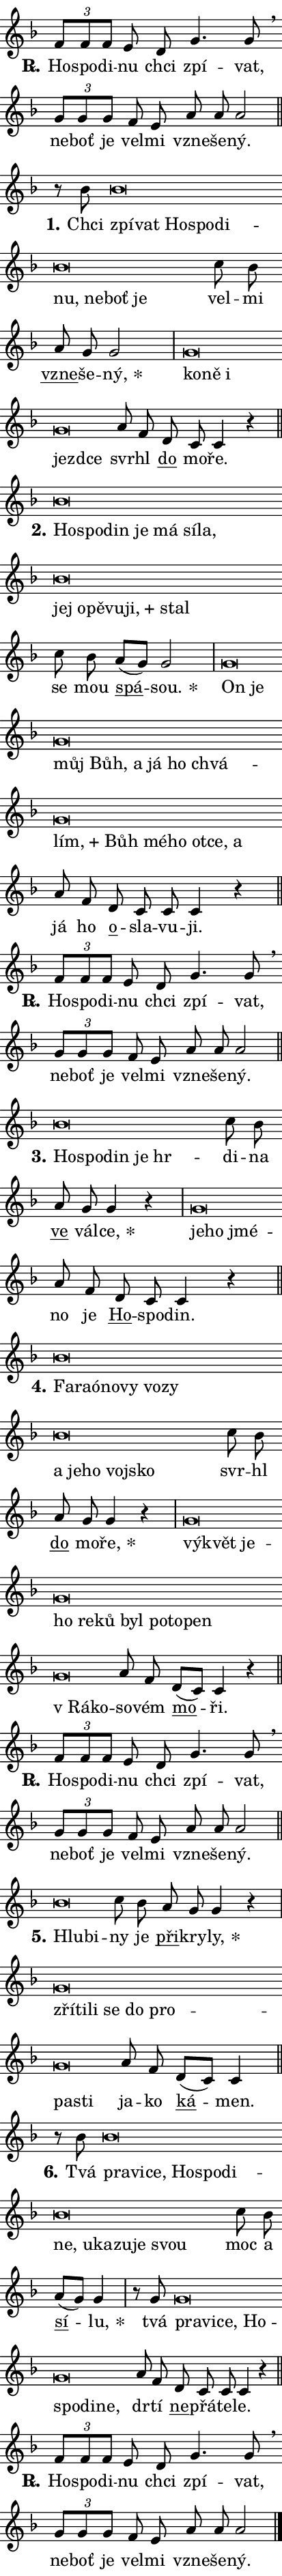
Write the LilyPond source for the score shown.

\version "2.22.1"
\header { tagline = "" }
\paper {
  indent = 0\cm
  top-margin = 0\cm
  right-margin = 0\cm
  bottom-margin = 0\cm
  left-margin = 0\cm
  paper-width = 7\cm
  page-breaking = #ly:one-page-breaking
  system-system-spacing.basic-distance = #11
  score-system-spacing.basic-distance = #11
  ragged-last = ##f
}


%% Author: Thomas Morley
%% https://lists.gnu.org/archive/html/lilypond-user/2020-05/msg00002.html
#(define (line-position grob)
"Returns position of @var[grob} in current system:
   @code{'start}, if at first time-step
   @code{'end}, if at last time-step
   @code{'middle} otherwise
"
  (let* ((col (ly:item-get-column grob))
         (ln (ly:grob-object col 'left-neighbor))
         (rn (ly:grob-object col 'right-neighbor))
         (col-to-check-left (if (ly:grob? ln) ln col))
         (col-to-check-right (if (ly:grob? rn) rn col))
         (break-dir-left
           (and
             (ly:grob-property col-to-check-left 'non-musical #f)
             (ly:item-break-dir col-to-check-left)))
         (break-dir-right
           (and
             (ly:grob-property col-to-check-right 'non-musical #f)
             (ly:item-break-dir col-to-check-right))))
        (cond ((eqv? 1 break-dir-left) 'start)
              ((eqv? -1 break-dir-right) 'end)
              (else 'middle))))

#(define (tranparent-at-line-position vctor)
  (lambda (grob)
  "Relying on @code{line-position} select the relevant enry from @var{vctor}.
Used to determine transparency,"
    (case (line-position grob)
      ((end) (not (vector-ref vctor 0)))
      ((middle) (not (vector-ref vctor 1)))
      ((start) (not (vector-ref vctor 2))))))

noteHeadBreakVisibility =
#(define-music-function (break-visibility)(vector?)
"Makes @code{NoteHead}s transparent relying on @var{break-visibility}"
#{
  \override NoteHead.transparent =
    #(tranparent-at-line-position break-visibility)
#})

#(define delete-ledgers-for-transparent-note-heads
  (lambda (grob)
    "Reads whether a @code{NoteHead} is transparent.
If so this @code{NoteHead} is removed from @code{'note-heads} from
@var{grob}, which is supposed to be @code{LedgerLineSpanner}.
As a result ledgers are not printed for this @code{NoteHead}"
    (let* ((nhds-array (ly:grob-object grob 'note-heads))
           (nhds-list
             (if (ly:grob-array? nhds-array)
                 (ly:grob-array->list nhds-array)
                 '()))
           ;; Relies on the transparent-property being done before
           ;; Staff.LedgerLineSpanner.after-line-breaking is executed.
           ;; This is fragile ...
           (to-keep
             (remove
               (lambda (nhd)
                 (ly:grob-property nhd 'transparent #f))
               nhds-list)))
      ;; TODO find a better method to iterate over grob-arrays, similiar
      ;; to filter/remove etc for lists
      ;; For now rebuilt from scratch
      (set! (ly:grob-object grob 'note-heads)  '())
      (for-each
        (lambda (nhd)
          (ly:pointer-group-interface::add-grob grob 'note-heads nhd))
        to-keep))))

hideNotes = {
  \noteHeadBreakVisibility #begin-of-line-visible
}
unHideNotes = {
  \noteHeadBreakVisibility #all-visible
}

% work-around for resetting accidentals
% https://lilypond.org/doc/v2.23/Documentation/notation/displaying-rhythms#unmetered-music
cadenzaMeasure = {
  \cadenzaOff
  \partial 1024 s1024
  \cadenzaOn
}

#(define-markup-command (accent layout props text) (markup?)
  "Underline accented syllable"
  (interpret-markup layout props
    #{\markup \override #'(offset . 4.3) \underline { #text }#}))

responsum = \markup \concat {
  "R" \hspace #-1.05 \path #0.1 #'((moveto 0 0.07) (lineto 0.9 0.8)) \hspace #0.05 "."
}

\layout {
    \context {
        \Staff
        \remove "Time_signature_engraver"
        \override LedgerLineSpanner.after-line-breaking = #delete-ledgers-for-transparent-note-heads
    }
    \context {
        \Voice {
            \override NoteHead.output-attributes = #'((class . "notehead"))
            \override Hairpin.height = #0.55
        }
    }
    \context {
        \Lyrics {
            \override StanzaNumber.output-attributes = #'((class . "stanzanumber"))
            \override LyricSpace.minimum-distance = #0.9
            \override LyricText.font-name = #"TeX Gyre Schola"
            \override LyricText.font-size = 1
            \override StanzaNumber.font-name = #"TeX Gyre Schola Bold"
            \override StanzaNumber.font-size = 1
        }
    }
}

% magnetic-lyrics.ily
%
%   written by
%     Jean Abou Samra <jean@abou-samra.fr>
%     Werner Lemberg <wl@gnu.org>
%
%   adapted by
%     Jiri Hon <jiri.hon@gmail.com>
%
% Version 2022-Apr-15

% https://www.mail-archive.com/lilypond-user@gnu.org/msg149350.html

#(define (Left_hyphen_pointer_engraver context)
   "Collect syllable-hyphen-syllable occurrences in lyrics and store
them in properties.  This engraver only looks to the left.  For
example, if the lyrics input is @code{foo -- bar}, it does the
following.

@itemize @bullet
@item
Set the @code{text} property of the @code{LyricHyphen} grob between
@q{foo} and @q{bar} to @code{foo}.

@item
Set the @code{left-hyphen} property of the @code{LyricText} grob with
text @q{foo} to the @code{LyricHyphen} grob between @q{foo} and
@q{bar}.
@end itemize

Use this auxiliary engraver in combination with the
@code{lyric-@/text::@/apply-@/magnetic-@/offset!} hook."
   (let ((hyphen #f)
         (text #f))
     (make-engraver
      (acknowledgers
       ((lyric-syllable-interface engraver grob source-engraver)
        (set! text grob)))
      (end-acknowledgers
       ((lyric-hyphen-interface engraver grob source-engraver)
        ;(when (not (grob::has-interface grob 'lyric-space-interface))
          (set! hyphen grob)));)
      ((stop-translation-timestep engraver)
       (when (and text hyphen)
         (ly:grob-set-object! text 'left-hyphen hyphen))
       (set! text #f)
       (set! hyphen #f)))))

#(define (lyric-text::apply-magnetic-offset! grob)
   "If the space between two syllables is less than the value in
property @code{LyricText@/.details@/.squash-threshold}, move the right
syllable to the left so that it gets concatenated with the left
syllable.

Use this function as a hook for
@code{LyricText@/.after-@/line-@/breaking} if the
@code{Left_@/hyphen_@/pointer_@/engraver} is active."
   (let ((hyphen (ly:grob-object grob 'left-hyphen #f)))
     (when hyphen
       (let ((left-text (ly:spanner-bound hyphen LEFT)))
         (when (grob::has-interface left-text 'lyric-syllable-interface)
           (let* ((common (ly:grob-common-refpoint grob left-text X))
                  (this-x-ext (ly:grob-extent grob common X))
                  (left-x-ext
                   (begin
                     ;; Trigger magnetism for left-text.
                     (ly:grob-property left-text 'after-line-breaking)
                     (ly:grob-extent left-text common X)))
                  ;; `delta` is the gap width between two syllables.
                  (delta (- (interval-start this-x-ext)
                            (interval-end left-x-ext)))
                  (details (ly:grob-property grob 'details))
                  (threshold (assoc-get 'squash-threshold details 0.2)))
             (when (< delta threshold)
               (let* (;; We have to manipulate the input text so that
                      ;; ligatures crossing syllable boundaries are not
                      ;; disabled.  For languages based on the Latin
                      ;; script this is essentially a beautification.
                      ;; However, for non-Western scripts it can be a
                      ;; necessity.
                      (lt (ly:grob-property left-text 'text))
                      (rt (ly:grob-property grob 'text))
                      (is-space (grob::has-interface hyphen 'lyric-space-interface))
                      (space (if is-space " " ""))
                      (space-markup (grob-interpret-markup grob " "))
                      (space-size (interval-length (ly:stencil-extent space-markup X)))
                      (extra-delta (if is-space space-size 0))
                      ;; Append new syllable.
                      (ltrt-space (if (and (string? lt) (string? rt))
                                (string-append lt space rt)
                                (make-concat-markup (list lt space rt))))
                      ;; Right-align `ltrt` to the right side.
                      (ltrt-space-markup (grob-interpret-markup
                               grob
                               (make-translate-markup
                                (cons (interval-length this-x-ext) 0)
                                (make-right-align-markup ltrt-space)))))
                 (begin
                   ;; Don't print `left-text`.
                   (ly:grob-set-property! left-text 'stencil #f)
                   ;; Set text and stencil (which holds all collected
                   ;; syllables so far) and shift it to the left.
                   (ly:grob-set-property! grob 'text ltrt-space)
                   (ly:grob-set-property! grob 'stencil ltrt-space-markup)
                   (ly:grob-translate-axis! grob (- (- delta extra-delta)) X))))))))))


#(define (lyric-hyphen::displace-bounds-first grob)
   ;; Make very sure this callback isn't triggered too early.
   (let ((left (ly:spanner-bound grob LEFT))
         (right (ly:spanner-bound grob RIGHT)))
     (ly:grob-property left 'after-line-breaking)
     (ly:grob-property right 'after-line-breaking)
     (ly:lyric-hyphen::print grob)))

squashThreshold = #0.4

\layout {
  \context {
    \Lyrics
    \consists #Left_hyphen_pointer_engraver
    \override LyricText.after-line-breaking =
      #lyric-text::apply-magnetic-offset!
    \override LyricHyphen.stencil = #lyric-hyphen::displace-bounds-first
    \override LyricText.details.squash-threshold = \squashThreshold
    \override LyricHyphen.minimum-distance = 0
    \override LyricHyphen.minimum-length = \squashThreshold
  }
}

squash = \override LyricText.details.squash-threshold = 9999
unSquash = \override LyricText.details.squash-threshold = \squashThreshold

left = \override LyricText.self-alignment-X = #LEFT
unLeft = \revert LyricText.self-alignment-X

starOffset = #(lambda (grob) 
                (let ((x_offset (ly:self-alignment-interface::aligned-on-x-parent grob)))
                  (if (= x_offset 0) 0 (+ x_offset 1.2))))

star = #(define-music-function (syllable)(string?)
"Append star separator at the end of a syllable"
#{
  \once \override LyricText.X-offset = #starOffset
  \lyricmode { \markup {
    #syllable
    \override #'((font-name . "TeX Gyre Schola Bold")) \hspace #0.2 \lower #0.65 \larger "*"
  } }
#})

starAccent = #(define-music-function (syllable)(string?)
"Append star separator at the end of a syllable and make accent"
#{
  \once \override LyricText.X-offset = #starOffset
  \lyricmode { \markup {
    \accent #syllable
    \override #'((font-name . "TeX Gyre Schola Bold")) \hspace #0.2 \lower #0.65 \larger "*"
  } }
#})

breath = #(define-music-function (syllable)(string?)
"Append breathing indicator at the end of a syllable"
#{
  \lyricmode { \markup { #syllable "+" } }
#})

optionalBreath = #(define-music-function (syllable)(string?)
"Append optional breathing indicator at the end of a syllable"
#{
  \lyricmode { \markup { #syllable "(+)" } }
#})


\score {
    <<
        \new Voice = "melody" { \cadenzaOn \key f \major \relative { \tuplet 3/2 { f'8[ f f] } e d g4. g8 \breathe \bar "" \tuplet 3/2 { g[ g g] } \bar "" f e \bar "" a a a2 \cadenzaMeasure \bar "||" \break }
\relative { r8 bes'8 bes\breve*1/16 \hideNotes \breve*1/16 \bar "" \breve*1/16 \bar "" \breve*1/16 \bar "" \breve*1/16 \bar "" \breve*1/16 \bar "" \breve*1/16 \bar "" \breve*1/16 \breve*1/16 \bar "" \unHideNotes c8 bes \bar "" a g g2 \cadenzaMeasure \bar "|" g\breve*1/16 \hideNotes \breve*1/16 \bar "" \breve*1/16 \bar "" \breve*1/16 \breve*1/16 \bar "" \unHideNotes a8 f \bar "" d c c4 r \cadenzaMeasure \bar "||" \break }
\relative { bes'\breve*1/16 \hideNotes \breve*1/16 \bar "" \breve*1/16 \bar "" \breve*1/16 \bar "" \breve*1/16 \bar "" \breve*1/16 \bar "" \breve*1/16 \bar "" \breve*1/16 \bar "" \breve*1/16 \bar "" \breve*1/16 \bar "" \breve*1/16 \bar "" \breve*1/16 \breve*1/16 \bar "" \unHideNotes c8 bes \bar "" a[( g)] g2 \cadenzaMeasure \bar "|" g\breve*1/16 \hideNotes \breve*1/16 \bar "" \breve*1/16 \bar "" \breve*1/16 \bar "" \breve*1/16 \bar "" \breve*1/16 \bar "" \breve*1/16 \bar "" \breve*1/16 \bar "" \breve*1/16 \bar "" \breve*1/16 \bar "" \breve*1/16 \bar "" \breve*1/16 \bar "" \breve*1/16 \bar "" \breve*1/16 \breve*1/16 \bar "" \unHideNotes a8 f \bar "" d c c c4 r \cadenzaMeasure \bar "||" \break }
\relative { \tuplet 3/2 { f'8[ f f] } e d g4. g8 \breathe \bar "" \tuplet 3/2 { g[ g g] } \bar "" f e \bar "" a a a2 \cadenzaMeasure \bar "||" \break }
\relative { bes'\breve*1/16 \hideNotes \breve*1/16 \bar "" \breve*1/16 \bar "" \breve*1/16 \breve*1/16 \bar "" \unHideNotes c8 bes \bar "" a g g4 r \cadenzaMeasure \bar "|" g\breve*1/16 \hideNotes \breve*1/16 \breve*1/16 \bar "" \unHideNotes a8 f \bar "" d c c4 r \cadenzaMeasure \bar "||" \break }
\relative { bes'\breve*1/16 \hideNotes \breve*1/16 \bar "" \breve*1/16 \bar "" \breve*1/16 \bar "" \breve*1/16 \bar "" \breve*1/16 \bar "" \breve*1/16 \bar "" \breve*1/16 \bar "" \breve*1/16 \bar "" \breve*1/16 \breve*1/16 \bar "" \unHideNotes c8 bes \bar "" a g g4 r \cadenzaMeasure \bar "|" g\breve*1/16 \hideNotes \breve*1/16 \bar "" \breve*1/16 \bar "" \breve*1/16 \bar "" \breve*1/16 \bar "" \breve*1/16 \bar "" \breve*1/16 \bar "" \breve*1/16 \bar "" \breve*1/16 \bar "" \breve*1/16 \bar "" \breve*1/16 \breve*1/16 \bar "" \unHideNotes a8 f \bar "" d[( c)] c4 r \cadenzaMeasure \bar "||" \break }
\relative { \tuplet 3/2 { f'8[ f f] } e d g4. g8 \breathe \bar "" \tuplet 3/2 { g[ g g] } \bar "" f e \bar "" a a a2 \cadenzaMeasure \bar "||" \break }
\relative { bes'\breve*1/16 \hideNotes \breve*1/16 \bar "" \unHideNotes c8 bes \bar "" a g g4 r \cadenzaMeasure \bar "|" g\breve*1/16 \hideNotes \breve*1/16 \bar "" \breve*1/16 \bar "" \breve*1/16 \bar "" \breve*1/16 \bar "" \breve*1/16 \bar "" \breve*1/16 \breve*1/16 \bar "" \unHideNotes a8 f \bar "" d[( c)] c4 \cadenzaMeasure \bar "||" \break }
\relative { r8 bes'8 bes\breve*1/16 \hideNotes \breve*1/16 \bar "" \breve*1/16 \bar "" \breve*1/16 \bar "" \breve*1/16 \bar "" \breve*1/16 \bar "" \breve*1/16 \bar "" \breve*1/16 \bar "" \breve*1/16 \bar "" \breve*1/16 \bar "" \breve*1/16 \breve*1/16 \bar "" \unHideNotes c8 bes \bar "" a[( g)] g4 \cadenzaMeasure \bar "|" r8 g8 g\breve*1/16 \hideNotes \breve*1/16 \bar "" \breve*1/16 \bar "" \breve*1/16 \bar "" \breve*1/16 \bar "" \breve*1/16 \breve*1/16 \bar "" \unHideNotes a8 f \bar "" d c c c4 r \cadenzaMeasure \bar "||" \break }
\relative { \tuplet 3/2 { f'8[ f f] } e d g4. g8 \breathe \bar "" \tuplet 3/2 { g[ g g] } \bar "" f e \bar "" a a a2 \cadenzaMeasure \bar "||" \break } \bar "|." }
        \new Lyrics \lyricsto "melody" { \lyricmode { \set stanza = \responsum
Ho -- spo -- di -- nu chci zpí -- vat, ne -- boť je vel -- mi vzne -- še -- ný.
\set stanza = "1."
Chci \left zpí -- \squash vat Ho -- spo -- di -- nu, ne -- boť je \unLeft \unSquash vel -- mi \markup \accent vzne -- še -- \star ný, \left ko -- \squash ně i jezd -- ce \unLeft \unSquash svr -- hl \markup \accent do mo -- ře.
\set stanza = "2."
\left Ho -- \squash spo -- din je má sí -- la, jej o -- pě -- vu -- \breath "ji," stal \unLeft \unSquash se mou \markup \accent spá -- \star sou. \left On \squash je můj Bůh, a já ho chvá -- \breath "lím," Bůh mé -- ho ot -- ce, a \unLeft \unSquash já ho \markup \accent o -- sla -- vu -- ji.
\set stanza = \responsum
Ho -- spo -- di -- nu chci zpí -- vat, ne -- boť je vel -- mi vzne -- še -- ný.
\set stanza = "3."
\left Ho -- \squash spo -- din je hr -- \unLeft \unSquash di -- na \markup \accent ve vál -- \star ce, \left je -- \squash ho jmé -- \unLeft \unSquash no je \markup \accent Ho -- spo -- din.
\set stanza = "4."
\left Fa -- \squash raó -- no -- vy vo -- zy a je -- ho voj -- sko \unLeft \unSquash svr -- hl \markup \accent do mo -- \star ře, \left vý -- \squash květ je -- ho re -- ků byl po -- to -- pen "v Rá" -- ko -- \unLeft \unSquash so -- vém \markup \accent mo -- ři.
\set stanza = \responsum
Ho -- spo -- di -- nu chci zpí -- vat, ne -- boť je vel -- mi vzne -- še -- ný.
\set stanza = "5."
\left Hlu -- \squash bi -- \unLeft \unSquash ny je \markup \accent při -- kry -- \star ly, \left zří -- \squash ti -- li se do pro -- pa -- sti \unLeft \unSquash ja -- ko \markup \accent ká -- men.
\set stanza = "6."
Tvá \left pra -- \squash vi -- ce, Ho -- spo -- di -- ne, u -- ka -- zu -- je svou \unLeft \unSquash moc a \markup \accent sí -- \star lu, tvá \left pra -- \squash vi -- ce, Ho -- spo -- di -- ne, \unLeft \unSquash dr -- tí \markup \accent ne -- přá -- te -- le.
\set stanza = \responsum
Ho -- spo -- di -- nu chci zpí -- vat, ne -- boť je vel -- mi vzne -- še -- ný. } }
    >>
    \layout {}
}
